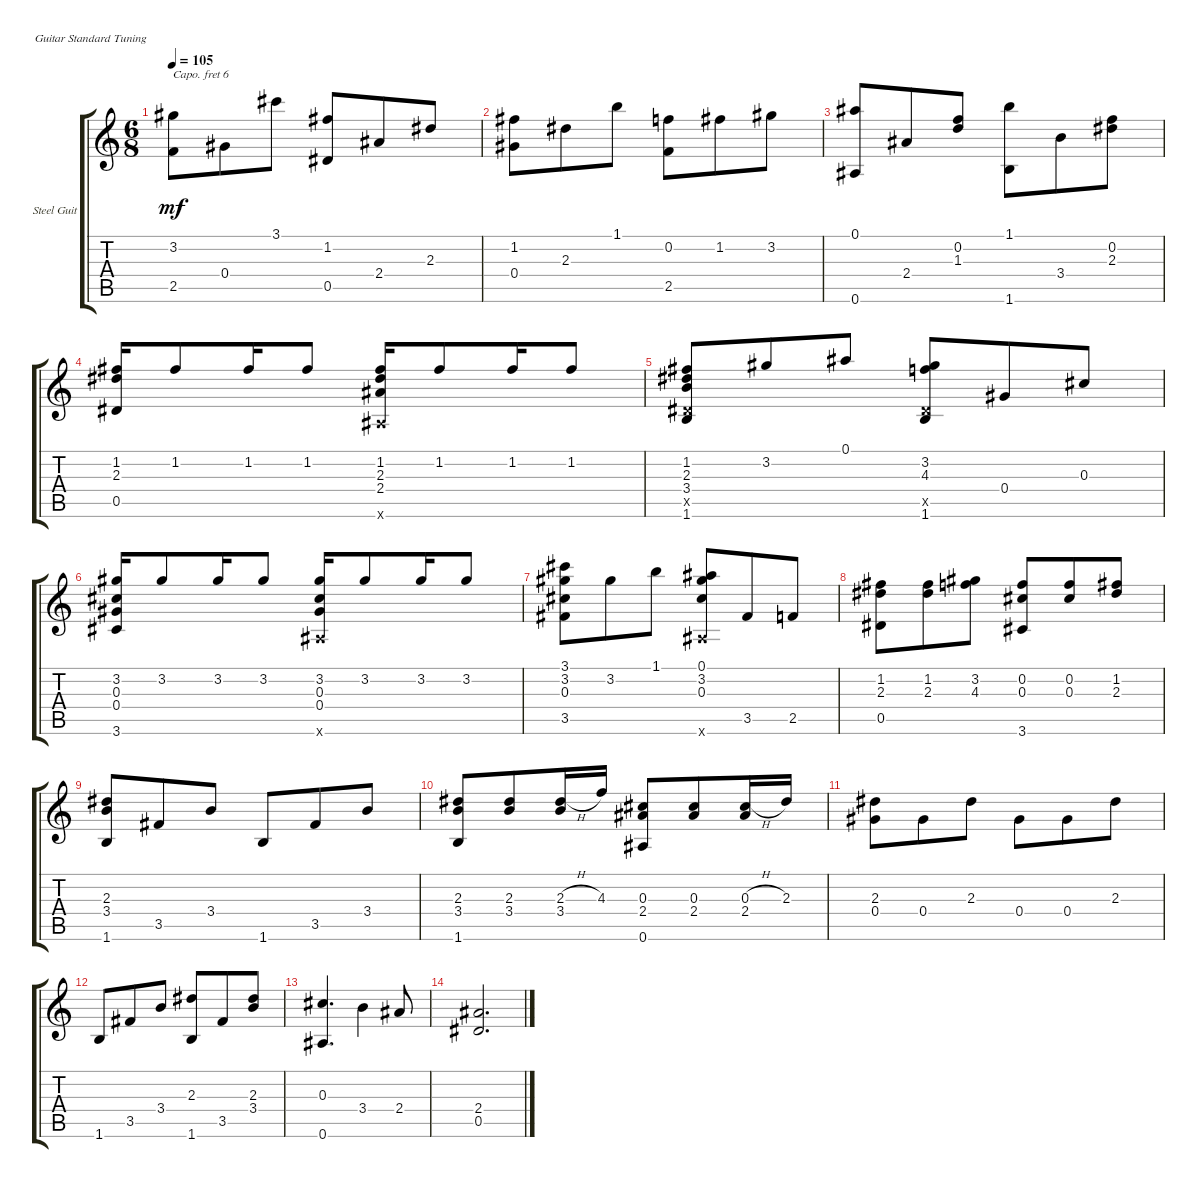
\defaultSystemsLayout 4
\bracketExtendMode groupsimilarinstruments
\firstSystemTrackNameOrientation horizontal
\otherSystemsTrackNameOrientation horizontal
\track ("Steel Guitar" "Steel Guit") {instrument acousticguitarsteel}
\staff {score tabs}
\capo 6
\tuning (E4 B3 G3 D3 A2 E2)
\ts (6 8)
\tempo 105
\clef g2
\ks c
(2.5 3.2).8{dy mf} 0.4.8 3.1.8 (1.2 0.5).8 2.4.8 2.3.8 |
(1.2 0.4).8 2.3.8 1.1.8 (0.2 2.5).8 1.2.8 3.2.8 |
(0.6 0.1).8 2.4.8 (1.3 0.2).8 (1.1 1.6).8 3.4.8 (2.3 0.2).8 |
(0.5 1.2 2.3).16 1.2.8 1.2.16 1.2.8 (2.4 2.3 1.2 0.6{x}).16 1.2.8 1.2.16 1.2.8 |
(1.6 1.2 0.5{x} 3.4 2.3).8 3.2.8 0.1.8 (3.2 1.6 0.5{x} 4.3).8 0.4.8 0.3.8 |
(3.6 3.2 0.3 0.4).16 3.2.8 3.2.16 3.2.8 (0.6{x} 0.4 0.3 3.2).16 3.2.8 3.2.16 3.2.8 |
(3.5 0.3 3.1 3.2).8 3.2.8 1.1.8 (0.1 0.6{x} 3.2 0.3).8 3.5.8 2.5.8 |
(1.2 2.3 0.5).8 (2.3 1.2).8 (3.2 4.3).8 (0.3 0.2 3.6).8 (0.2 0.3).8 (2.3 1.2).8 |
(2.3 3.4 1.6).8 3.5.8 3.4.8 1.6.8 3.5.8 3.4.8 |
(2.3 3.4 1.6).8 (3.4 2.3).8 (3.4 2.3{h}).16 4.3.16 (2.4 0.3 0.6).8 (2.4 0.3).8 (2.4 0.3{h}).16 2.3.16 |
(2.3 0.4).8 0.4.8 2.3.8 0.4.8 0.4.8 2.3.8 |
1.6.8 3.5.8 3.4.8 (2.3 1.6).8 3.5.8 (3.4 2.3).8 |
(0.6 0.3).4{d} 3.4.4 2.4.8 |
(0.5 2.4).2{d}
